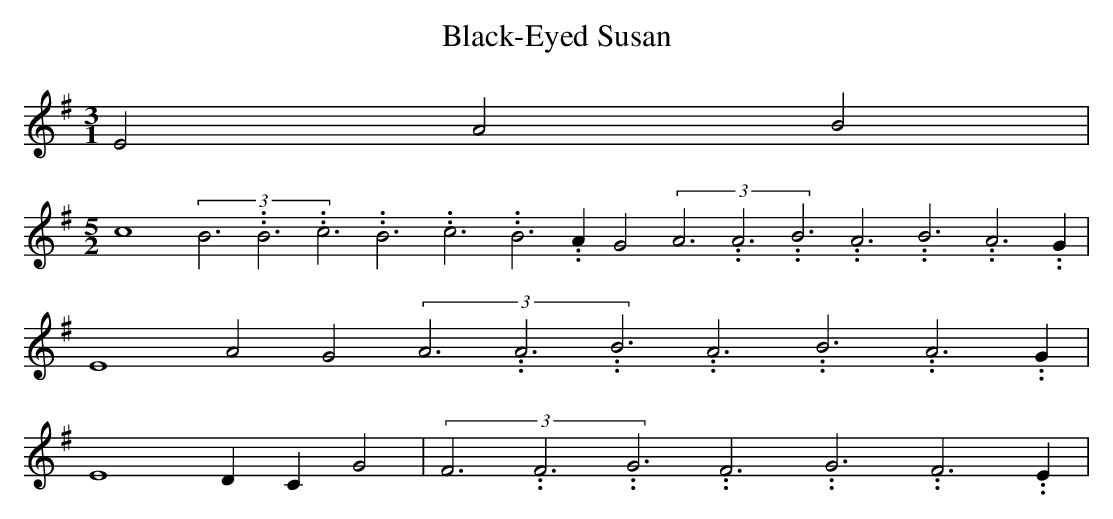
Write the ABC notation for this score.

X:1
T:Black-Eyed Susan
M:3/1
L:1/4
K:G
 E2 A2 B2|
M:5/2
 c4(3B3.99999962500005/11.9999985000002B3.99999962500005/11.9999985000002c3.99999962500005/11.9999985000002B3.99999962500005/11.9999985000002c3.99999962500005/11.9999985000002B3.99999962500005/11.9999985000002 A G2(3A3.99999962500005/11.9999985000002A3.99999962500005/11.9999985000002B3.99999962500005/11.9999985000002A3.99999962500005/11.9999985000002B3.99999962500005/11.9999985000002A3.99999962500005/11.9999985000002 G|\
 E4 A2 G2(3A3.99999962500005/11.9999985000002A3.99999962500005/11.9999985000002B3.99999962500005/11.9999985000002A3.99999962500005/11.9999985000002B3.99999962500005/11.9999985000002A3.99999962500005/11.9999985000002 G|\
 E4 D- C G2|(3F3.99999962500005/11.9999985000002F3.99999962500005/11.9999985000002G3.99999962500005/11.9999985000002F3.99999962500005/11.9999985000002G3.99999962500005/11.9999985000002F3.99999962500005/11.9999985000002 E|\
